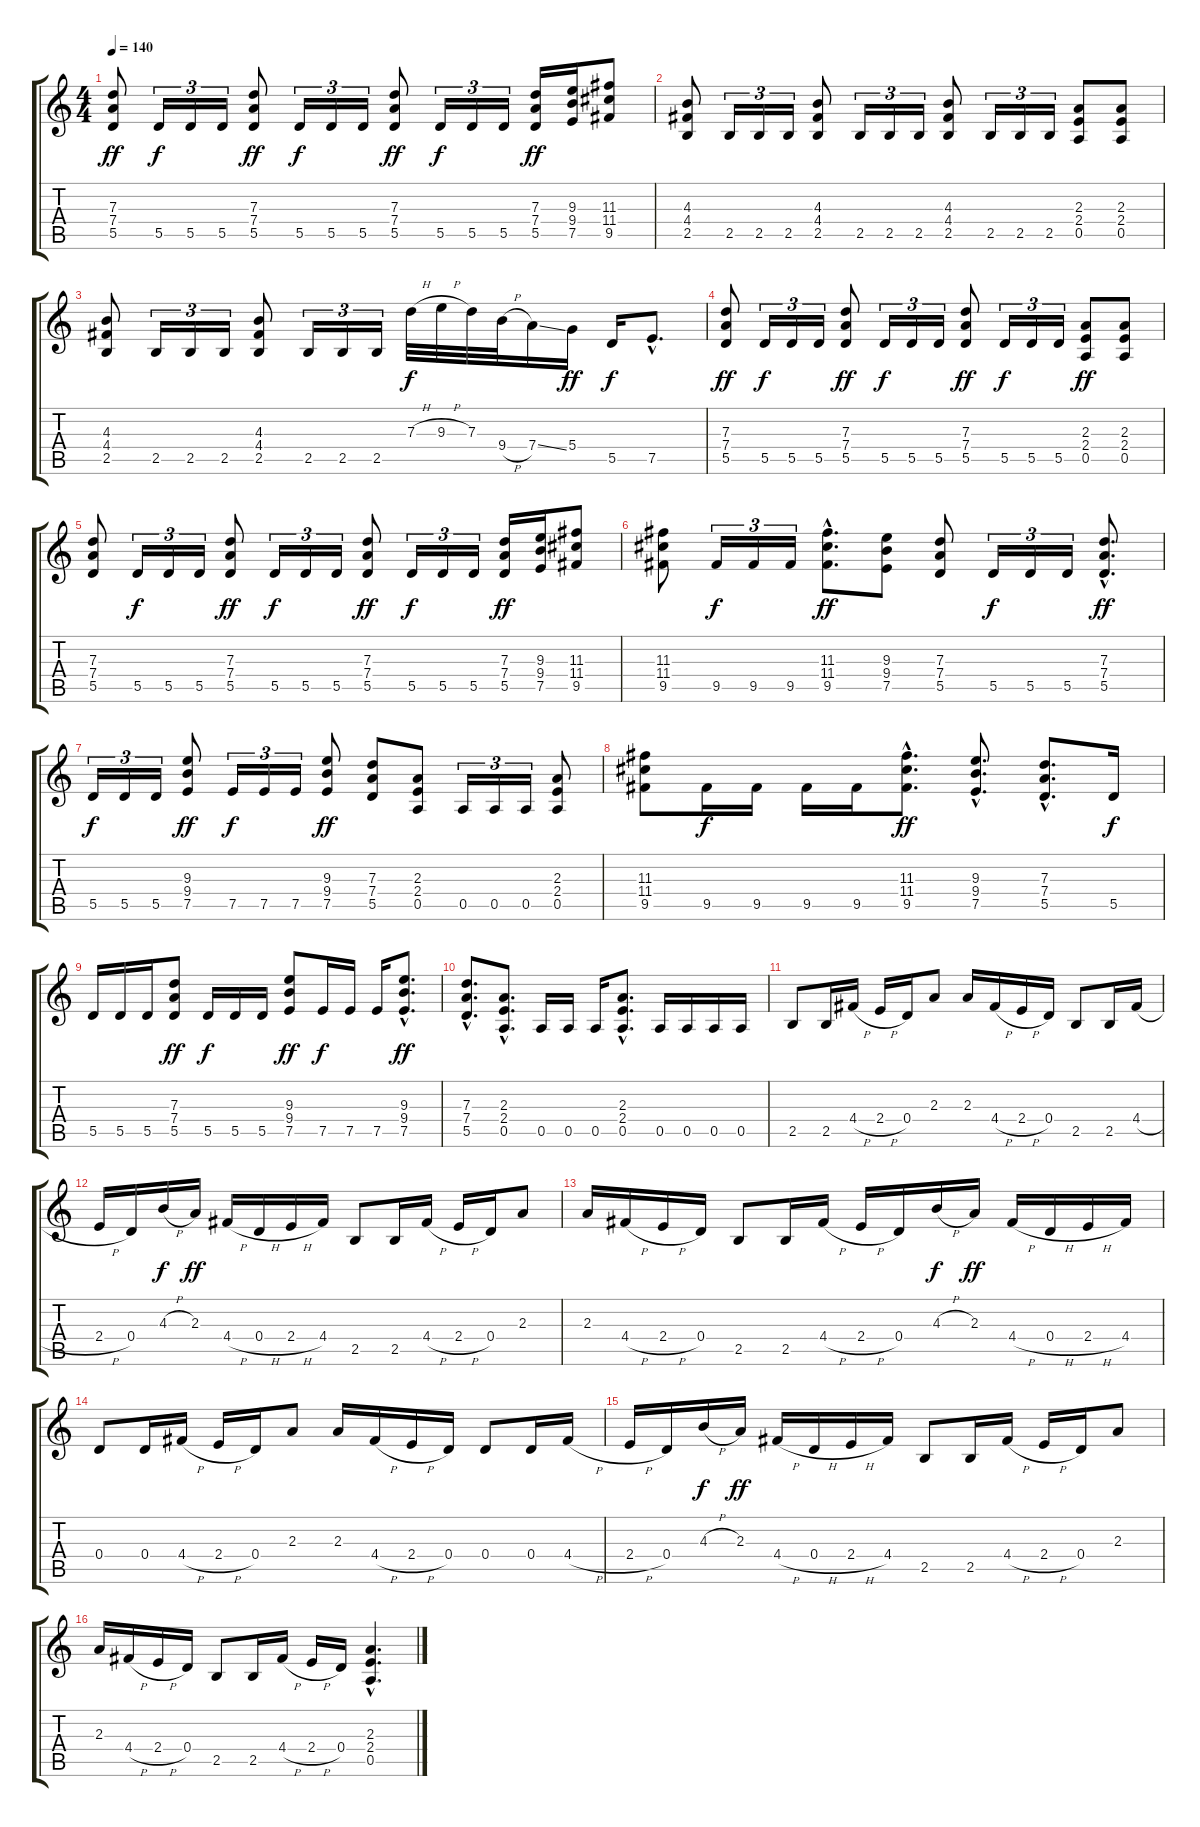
\track "" {instrument distortionguitar}
\staff {score tabs}
\tuning (E4 B3 G3 D3 A2 E2) {hide}
\ts (4 4)
\tempo 140
\clef g2
\ks c
(7.3 7.4 5.5).8{dy ff} 5.5.16{tu (3 2) dy f} 5.5.16{tu (3 2)} 5.5.16{tu (3 2)} (7.3 7.4 5.5).8{dy ff} 5.5.16{tu (3 2) dy f} 5.5.16{tu (3 2)} 5.5.16{tu (3 2)} (7.3 7.4 5.5).8{dy ff} 5.5.16{tu (3 2) dy f} 5.5.16{tu (3 2)} 5.5.16{tu (3 2)} (7.3 7.4 5.5).16{dy ff} (9.3 9.4 7.5).16 (11.3 11.4 9.5).8 |
(4.3 4.4 2.5).8 2.5.16{tu (3 2)} 2.5.16{tu (3 2)} 2.5.16{tu (3 2)} (4.3 4.4 2.5).8 2.5.16{tu (3 2)} 2.5.16{tu (3 2)} 2.5.16{tu (3 2)} (4.3 4.4 2.5).8 2.5.16{tu (3 2)} 2.5.16{tu (3 2)} 2.5.16{tu (3 2)} (2.3 2.4 0.5).8 (2.3 2.4 0.5).8 |
(4.3 4.4 2.5).8 2.5.16{tu (3 2)} 2.5.16{tu (3 2)} 2.5.16{tu (3 2)} (4.3 4.4 2.5).8 2.5.16{tu (3 2)} 2.5.16{tu (3 2)} 2.5.16{tu (3 2)} 7.3{h}.32{dy f} 9.3{h}.32 7.3.32 9.4{h}.32 7.4{ss}.16 5.4.16{dy ff} 5.5.16{dy f} 7.5{hac}.8{d} |
(7.3 7.4 5.5).8{dy ff} 5.5.16{tu (3 2) dy f} 5.5.16{tu (3 2)} 5.5.16{tu (3 2)} (7.3 7.4 5.5).8{dy ff} 5.5.16{tu (3 2) dy f} 5.5.16{tu (3 2)} 5.5.16{tu (3 2)} (7.3 7.4 5.5).8{dy ff} 5.5.16{tu (3 2) dy f} 5.5.16{tu (3 2)} 5.5.16{tu (3 2)} (2.3 2.4 0.5).8{dy ff} (2.3 2.4 0.5).8 |
(7.3 7.4 5.5).8 5.5.16{tu (3 2) dy f} 5.5.16{tu (3 2)} 5.5.16{tu (3 2)} (7.3 7.4 5.5).8{dy ff} 5.5.16{tu (3 2) dy f} 5.5.16{tu (3 2)} 5.5.16{tu (3 2)} (7.3 7.4 5.5).8{dy ff} 5.5.16{tu (3 2) dy f} 5.5.16{tu (3 2)} 5.5.16{tu (3 2)} (7.3 7.4 5.5).16{dy ff} (9.3 9.4 7.5).16 (11.3 11.4 9.5).8 |
(11.3 11.4 9.5).8 9.5.16{tu (3 2) dy f} 9.5.16{tu (3 2)} 9.5.16{tu (3 2)} (11.3{hac} 11.4{hac} 9.5{hac}).8{d dy ff} (9.3 9.4 7.5).8 (7.3 7.4 5.5).8 5.5.16{tu (3 2) dy f} 5.5.16{tu (3 2)} 5.5.16{tu (3 2)} (7.3{hac} 7.4{hac} 5.5{hac}).8{d dy ff} |
5.5.16{tu (3 2) dy f} 5.5.16{tu (3 2)} 5.5.16{tu (3 2)} (9.3 9.4 7.5).8{dy ff} 7.5.16{tu (3 2) dy f} 7.5.16{tu (3 2)} 7.5.16{tu (3 2)} (9.3 9.4 7.5).8{dy ff} (7.3 7.4 5.5).8 (2.3 2.4 0.5).8 0.5.16{tu (3 2)} 0.5.16{tu (3 2)} 0.5.16{tu (3 2)} (2.3 2.4 0.5).8 |
(11.3 11.4 9.5).8 9.5.16{dy f} 9.5.16 9.5.16 9.5.16 (11.3{hac} 11.4{hac} 9.5{hac}).8{d dy ff} (9.3{hac} 9.4{hac} 7.5{hac}).8{d} (7.3{hac} 7.4{hac} 5.5{hac}).8{d} 5.5.16{dy f} |
5.5.16 5.5.16 5.5.16 (7.3 7.4 5.5).8{dy ff} 5.5.16{dy f} 5.5.16 5.5.16 (9.3 9.4 7.5).8{dy ff} 7.5.16{dy f} 7.5.16 7.5.16 (9.3{hac} 9.4{hac} 7.5{hac}).8{d dy ff} |
(7.3{hac} 7.4{hac} 5.5{hac}).8{d} (2.3{hac} 2.4{hac} 0.5{hac}).8{d} 0.5.16 0.5.16 0.5.16 (2.3{hac} 2.4{hac} 0.5{hac}).8{d} 0.5.16 0.5.16 0.5.16 0.5.16 |
2.5.8 2.5.16 4.4{h}.16 2.4{h}.16 0.4.16 2.3.8 2.3.16 4.4{h}.16 2.4{h}.16 0.4.16 2.5.8 2.5.16 4.4{h}.16 |
2.4{h}.16 0.4.16 4.3{h}.16{dy f} 2.3.16{dy ff} 4.4{h}.16 0.4{h}.16 2.4{h}.16 4.4.16 2.5.8 2.5.16 4.4{h}.16 2.4{h}.16 0.4.16 2.3.8 |
2.3.16 4.4{h}.16 2.4{h}.16 0.4.16 2.5.8 2.5.16 4.4{h}.16 2.4{h}.16 0.4.16 4.3{h}.16{dy f} 2.3.16{dy ff} 4.4{h}.16 0.4{h}.16 2.4{h}.16 4.4.16 |
0.4.8 0.4.16 4.4{h}.16 2.4{h}.16 0.4.16 2.3.8 2.3.16 4.4{h}.16 2.4{h}.16 0.4.16 0.4.8 0.4.16 4.4{h}.16 |
2.4{h}.16 0.4.16 4.3{h}.16{dy f} 2.3.16{dy ff} 4.4{h}.16 0.4{h}.16 2.4{h}.16 4.4.16 2.5.8 2.5.16 4.4{h}.16 2.4{h}.16 0.4.16 2.3.8 |
2.3.16 4.4{h}.16 2.4{h}.16 0.4.16 2.5.8 2.5.16 4.4{h}.16 2.4{h}.16 0.4.16 (2.3{hac} 2.4{hac} 0.5{hac}).4{d}
